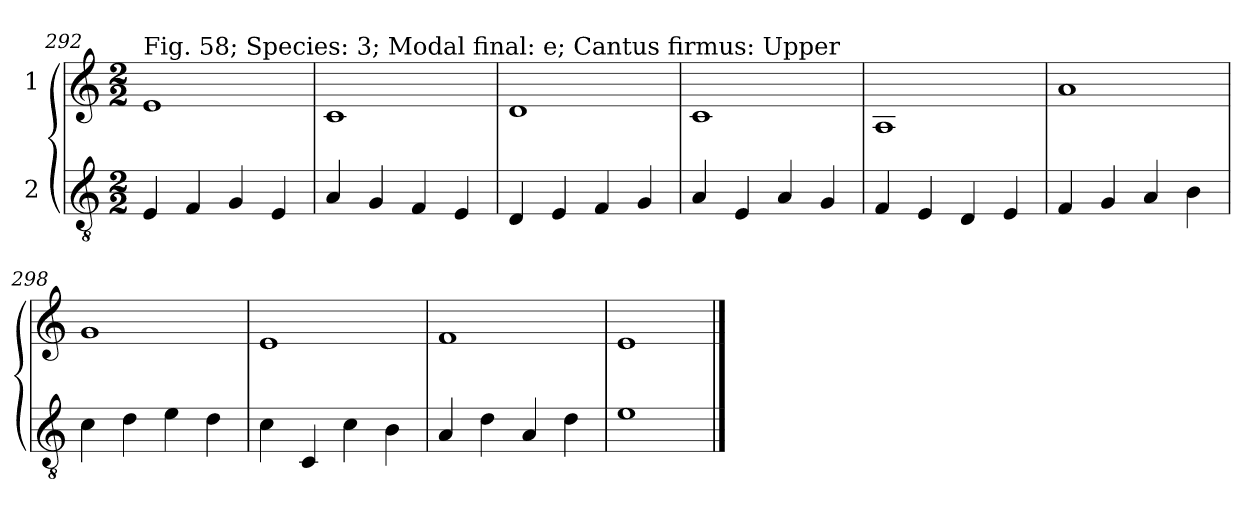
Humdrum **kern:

**kern	**kern
*part2	*part1
*staff2	*staff1
*I"2	*I"1
!!LO:PB:g=z
*clefGv2	*clefG2
*k[]	*k[]
*M2/2	*M2/2
=292	=292
!	!LO:TX:a:t=Fig. 58; Species&colon; 3; Modal final&colon; e; Cantus firmus&colon; Upper
4E/	1e
4F/	.
4G/	.
4E/	.
=293	=293
4A/	1c
4G/	.
4F/	.
4E/	.
=294	=294
4D/	1d
4E/	.
4F/	.
4G/	.
=295	=295
4A/	1c
4E/	.
4A/	.
4G/	.
=296	=296
4F/	1A
4E/	.
4D/	.
4E/	.
!!LO:LB:g=z
=297	=297
4F/	1a
4G/	.
4A/	.
4B\	.
=298	=298
4c\	1g
4d\	.
4e\	.
4d\	.
=299	=299
4c\	1e
4C/	.
4c\	.
4B\	.
=300	=300
4A/	1f
4d\	.
4A/	.
4d\	.
=301	=301
1e	1e
==	==
*-	*-
